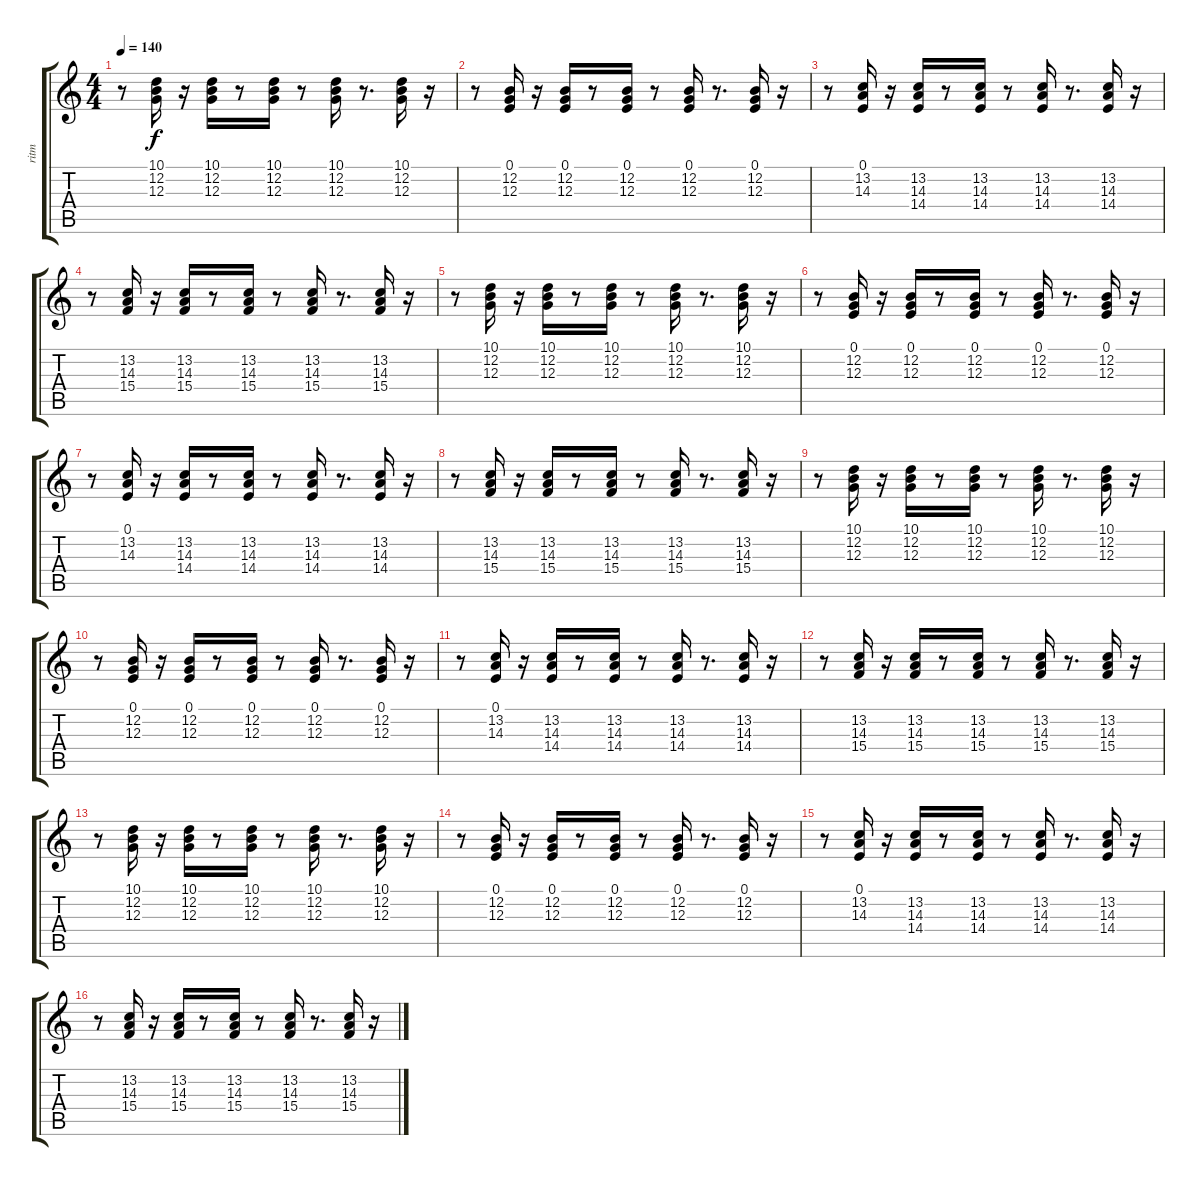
\track ("ritm" "ritm") {instrument lead2sawtooth}
\staff {score tabs}
\tuning (E4 B3 G3 D3 A2 E2) {hide}
\ts (4 4)
\tempo 140
\clef g2
\ks c
r.8{dy f} (10.1 12.2 12.3).16 r.16 (10.1 12.2 12.3).16 r.8 (10.1 12.2 12.3).16 r.8 (10.1 12.2 12.3).16 r.8{d} (10.1 12.2 12.3).16 r.16 |
r.8 (0.1 12.2 12.3).16 r.16 (0.1 12.2 12.3).16 r.8 (0.1 12.2 12.3).16 r.8 (0.1 12.2 12.3).16 r.8{d} (0.1 12.2 12.3).16 r.16 |
r.8 (0.1 13.2 14.3).16 r.16 (13.2 14.3 14.4).16 r.8 (13.2 14.3 14.4).16 r.8 (13.2 14.3 14.4).16 r.8{d} (13.2 14.3 14.4).16 r.16 |
r.8 (13.2 14.3 15.4).16 r.16 (13.2 14.3 15.4).16 r.8 (13.2 14.3 15.4).16 r.8 (13.2 14.3 15.4).16 r.8{d} (13.2 14.3 15.4).16 r.16 |
r.8 (10.1 12.2 12.3).16 r.16 (10.1 12.2 12.3).16 r.8 (10.1 12.2 12.3).16 r.8 (10.1 12.2 12.3).16 r.8{d} (10.1 12.2 12.3).16 r.16 |
r.8 (0.1 12.2 12.3).16 r.16 (0.1 12.2 12.3).16 r.8 (0.1 12.2 12.3).16 r.8 (0.1 12.2 12.3).16 r.8{d} (0.1 12.2 12.3).16 r.16 |
r.8 (0.1 13.2 14.3).16 r.16 (13.2 14.3 14.4).16 r.8 (13.2 14.3 14.4).16 r.8 (13.2 14.3 14.4).16 r.8{d} (13.2 14.3 14.4).16 r.16 |
r.8 (13.2 14.3 15.4).16 r.16 (13.2 14.3 15.4).16 r.8 (13.2 14.3 15.4).16 r.8 (13.2 14.3 15.4).16 r.8{d} (13.2 14.3 15.4).16 r.16 |
r.8 (10.1 12.2 12.3).16 r.16 (10.1 12.2 12.3).16 r.8 (10.1 12.2 12.3).16 r.8 (10.1 12.2 12.3).16 r.8{d} (10.1 12.2 12.3).16 r.16 |
r.8 (0.1 12.2 12.3).16 r.16 (0.1 12.2 12.3).16 r.8 (0.1 12.2 12.3).16 r.8 (0.1 12.2 12.3).16 r.8{d} (0.1 12.2 12.3).16 r.16 |
r.8 (0.1 13.2 14.3).16 r.16 (13.2 14.3 14.4).16 r.8 (13.2 14.3 14.4).16 r.8 (13.2 14.3 14.4).16 r.8{d} (13.2 14.3 14.4).16 r.16 |
r.8 (13.2 14.3 15.4).16 r.16 (13.2 14.3 15.4).16 r.8 (13.2 14.3 15.4).16 r.8 (13.2 14.3 15.4).16 r.8{d} (13.2 14.3 15.4).16 r.16 |
r.8 (10.1 12.2 12.3).16 r.16 (10.1 12.2 12.3).16 r.8 (10.1 12.2 12.3).16 r.8 (10.1 12.2 12.3).16 r.8{d} (10.1 12.2 12.3).16 r.16 |
r.8 (0.1 12.2 12.3).16 r.16 (0.1 12.2 12.3).16 r.8 (0.1 12.2 12.3).16 r.8 (0.1 12.2 12.3).16 r.8{d} (0.1 12.2 12.3).16 r.16 |
r.8 (0.1 13.2 14.3).16 r.16 (13.2 14.3 14.4).16 r.8 (13.2 14.3 14.4).16 r.8 (13.2 14.3 14.4).16 r.8{d} (13.2 14.3 14.4).16 r.16 |
r.8 (13.2 14.3 15.4).16 r.16 (13.2 14.3 15.4).16 r.8 (13.2 14.3 15.4).16 r.8 (13.2 14.3 15.4).16 r.8{d} (13.2 14.3 15.4).16 r.16
